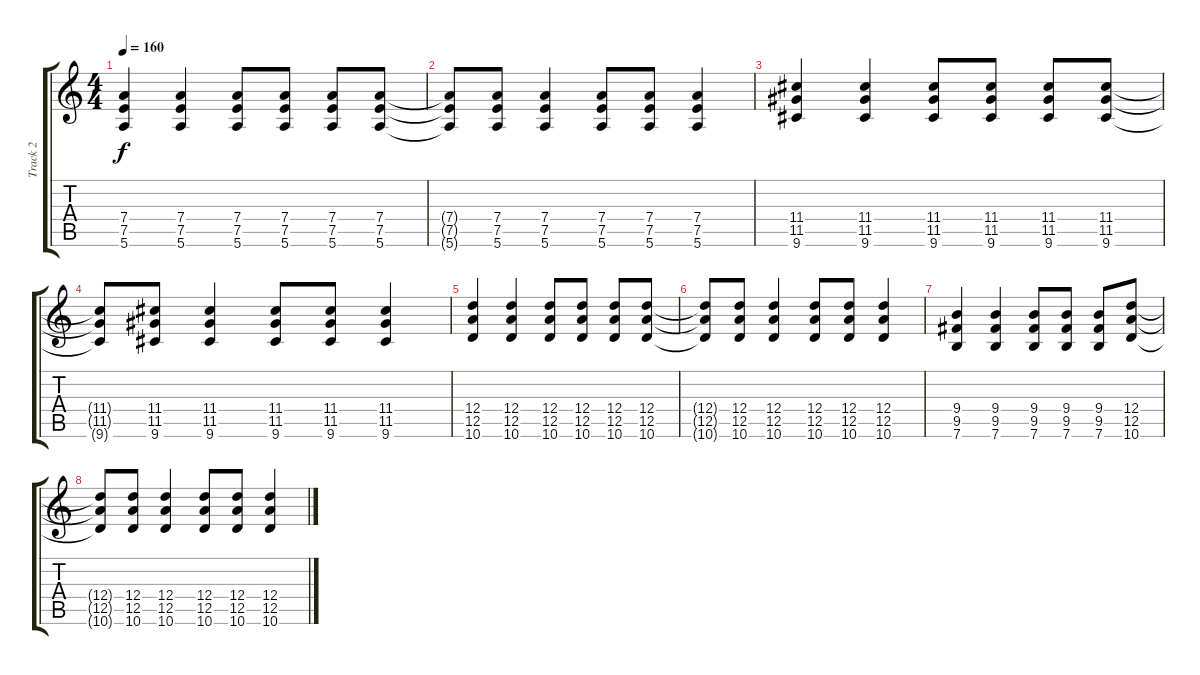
\track ("Track 2" "Track 2") {instrument distortionguitar}
\staff {score tabs}
\tuning (E4 B3 G3 D3 A2 E2) {hide}
\ts (4 4)
\tempo 160
\clef g2
\ks c
(7.4 7.5 5.6).4{dy f} (7.4 7.5 5.6).4 (7.4 7.5 5.6).8 (7.4 7.5 5.6).8 (7.4 7.5 5.6).8 (7.4 7.5 5.6).8 |
(7.4{t} 7.5{t} 5.6{t}).8 (7.4 7.5 5.6).8 (7.4 7.5 5.6).4 (7.4 7.5 5.6).8 (7.4 7.5 5.6).8 (7.4 7.5 5.6).4 |
(11.4 11.5 9.6).4 (11.4 11.5 9.6).4 (11.4 11.5 9.6).8 (11.4 11.5 9.6).8 (11.4 11.5 9.6).8 (11.4 11.5 9.6).8 |
(11.4{t} 11.5{t} 9.6{t}).8 (11.4 11.5 9.6).8 (11.4 11.5 9.6).4 (11.4 11.5 9.6).8 (11.4 11.5 9.6).8 (11.4 11.5 9.6).4 |
(12.4 12.5 10.6).4 (12.4 12.5 10.6).4 (12.4 12.5 10.6).8 (12.4 12.5 10.6).8 (12.4 12.5 10.6).8 (12.4 12.5 10.6).8 |
(12.4{t} 12.5{t} 10.6{t}).8 (12.4 12.5 10.6).8 (12.4 12.5 10.6).4 (12.4 12.5 10.6).8 (12.4 12.5 10.6).8 (12.4 12.5 10.6).4 |
(9.4 9.5 7.6).4 (9.4 9.5 7.6).4 (9.4 9.5 7.6).8 (9.4 9.5 7.6).8 (9.4 9.5 7.6).8 (12.4 12.5 10.6).8 |
(12.4{t} 12.5{t} 10.6{t}).8 (12.4 12.5 10.6).8 (12.4 12.5 10.6).4 (12.4 12.5 10.6).8 (12.4 12.5 10.6).8 (12.4 12.5 10.6).4
